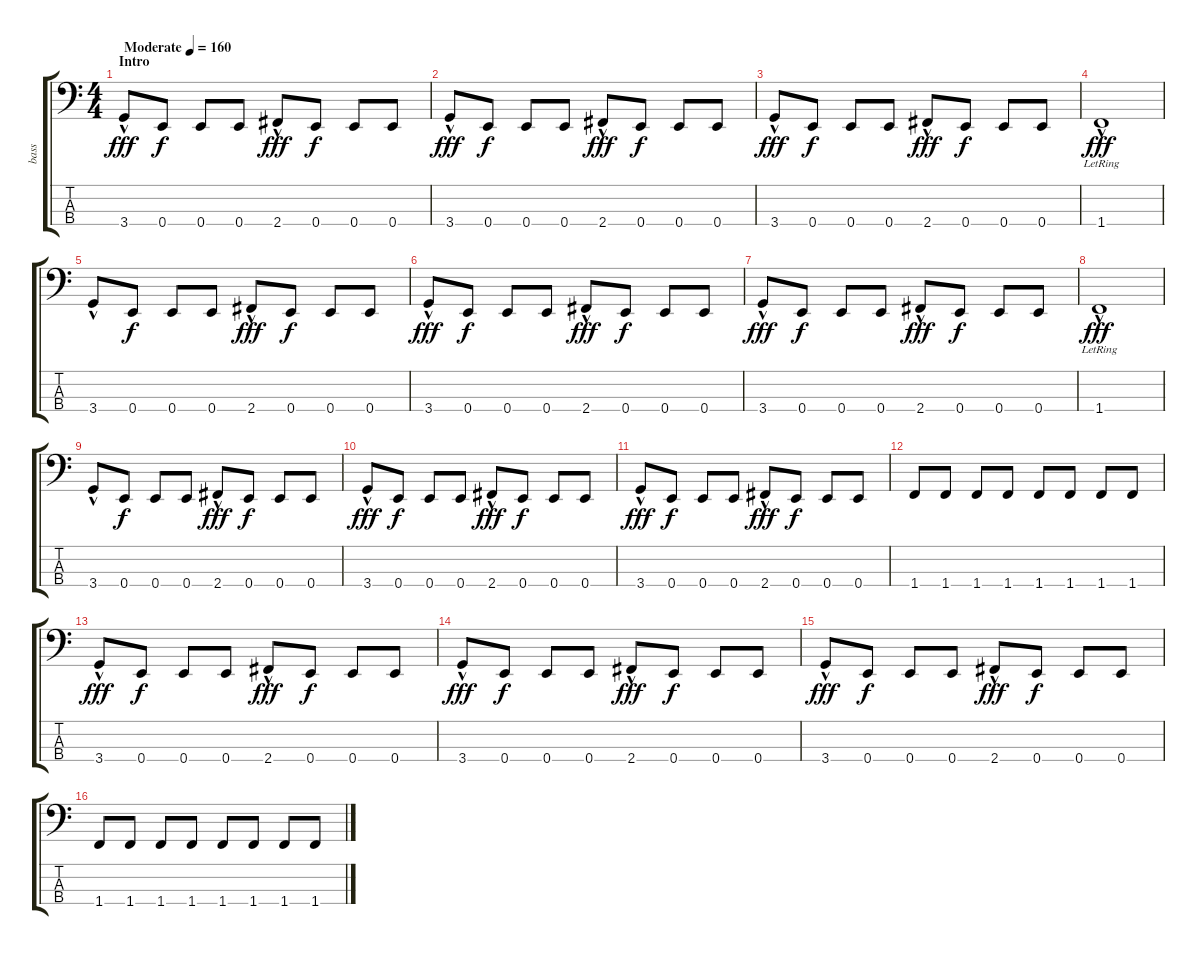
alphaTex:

\track ("bass" "bass") {instrument electricbassfinger}
\staff {score tabs}
\tuning (G2 D2 A1 E1) {hide}
\ts (4 4)
\section ("" "Intro")
\tempo (160 "Moderate")
\clef f4
\ks c
3.4{hac}.8{dy fff instrument electricbassfinger} 0.4.8{dy f} 0.4.8 0.4.8 2.4{hac}.8{dy fff} 0.4.8{dy f} 0.4.8 0.4.8 |
3.4{hac}.8{dy fff} 0.4.8{dy f} 0.4.8 0.4.8 2.4{hac}.8{dy fff} 0.4.8{dy f} 0.4.8 0.4.8 |
3.4{hac}.8{dy fff} 0.4.8{dy f} 0.4.8 0.4.8 2.4{hac}.8{dy fff} 0.4.8{dy f} 0.4.8 0.4.8 |
1.4{hac lr}.1{dy fff} |
3.4{hac}.8 0.4.8{dy f} 0.4.8 0.4.8 2.4{hac}.8{dy fff} 0.4.8{dy f} 0.4.8 0.4.8 |
3.4{hac}.8{dy fff} 0.4.8{dy f} 0.4.8 0.4.8 2.4{hac}.8{dy fff} 0.4.8{dy f} 0.4.8 0.4.8 |
3.4{hac}.8{dy fff} 0.4.8{dy f} 0.4.8 0.4.8 2.4{hac}.8{dy fff} 0.4.8{dy f} 0.4.8 0.4.8 |
1.4{hac lr}.1{dy fff} |
3.4{hac}.8 0.4.8{dy f} 0.4.8 0.4.8 2.4{hac}.8{dy fff} 0.4.8{dy f} 0.4.8 0.4.8 |
3.4{hac}.8{dy fff} 0.4.8{dy f} 0.4.8 0.4.8 2.4{hac}.8{dy fff} 0.4.8{dy f} 0.4.8 0.4.8 |
3.4{hac}.8{dy fff} 0.4.8{dy f} 0.4.8 0.4.8 2.4{hac}.8{dy fff} 0.4.8{dy f} 0.4.8 0.4.8 |
1.4.8 1.4.8 1.4.8 1.4.8 1.4.8 1.4.8 1.4.8 1.4.8 |
3.4{hac}.8{dy fff} 0.4.8{dy f} 0.4.8 0.4.8 2.4{hac}.8{dy fff} 0.4.8{dy f} 0.4.8 0.4.8 |
3.4{hac}.8{dy fff} 0.4.8{dy f} 0.4.8 0.4.8 2.4{hac}.8{dy fff} 0.4.8{dy f} 0.4.8 0.4.8 |
3.4{hac}.8{dy fff} 0.4.8{dy f} 0.4.8 0.4.8 2.4{hac}.8{dy fff} 0.4.8{dy f} 0.4.8 0.4.8 |
1.4.8 1.4.8 1.4.8 1.4.8 1.4.8 1.4.8 1.4.8 1.4.8
